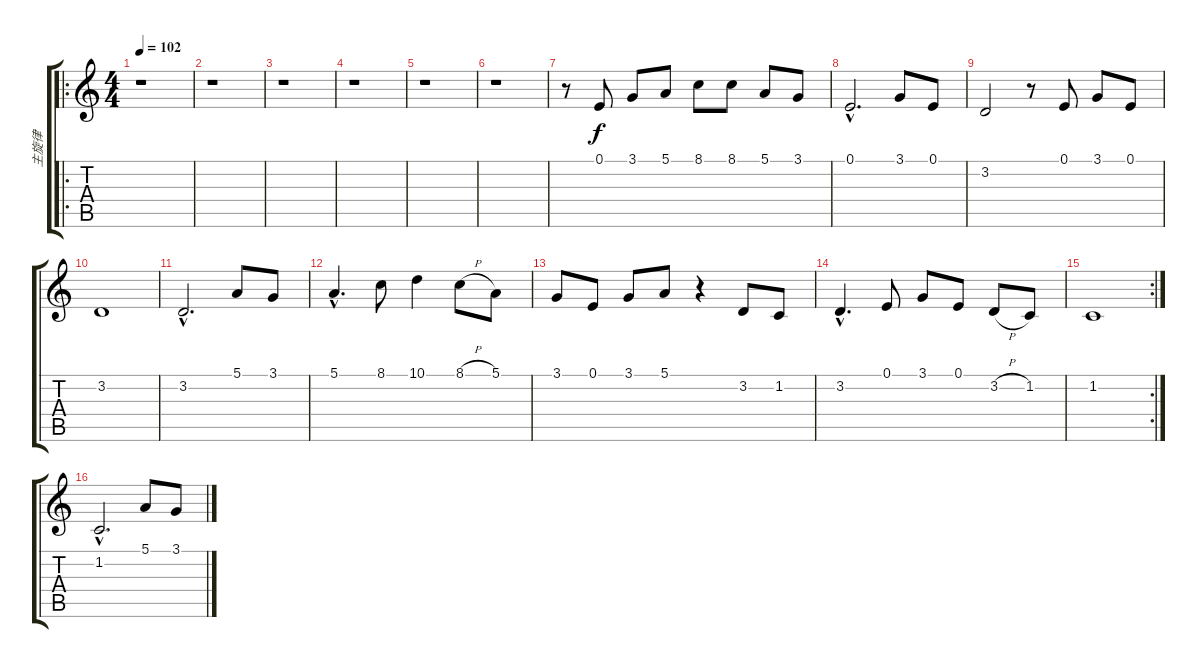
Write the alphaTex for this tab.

\track ("主旋律" "主旋律") {instrument harmonica}
\staff {score tabs}
\tuning (E4 B3 G3 D3 A2 E2) {hide}
\ro
\ts (4 4)
\tempo 102
\clef g2
\ks c
r.1{dy f instrument harmonica} |
r.1 |
r.1 |
r.1 |
r.1 |
r.1 |
r.8 0.1.8 3.1.8 5.1.8 8.1.8 8.1.8 5.1.8 3.1.8 |
0.1{hac}.2{d} 3.1.8 0.1.8 |
3.2.2 r.8 0.1.8 3.1.8 0.1.8 |
3.2.1 |
3.2{hac}.2{d} 5.1.8 3.1.8 |
5.1{hac}.4{d} 8.1.8 10.1.4 8.1{h}.8 5.1.8 |
3.1.8 0.1.8 3.1.8 5.1.8 r.4 3.2.8 1.2.8 |
3.2{hac}.4{d} 0.1.8 3.1.8 0.1.8 3.2{h}.8 1.2.8 |
\rc 2
1.2.1 |
1.2{hac}.2{d} 5.1.8 3.1.8
